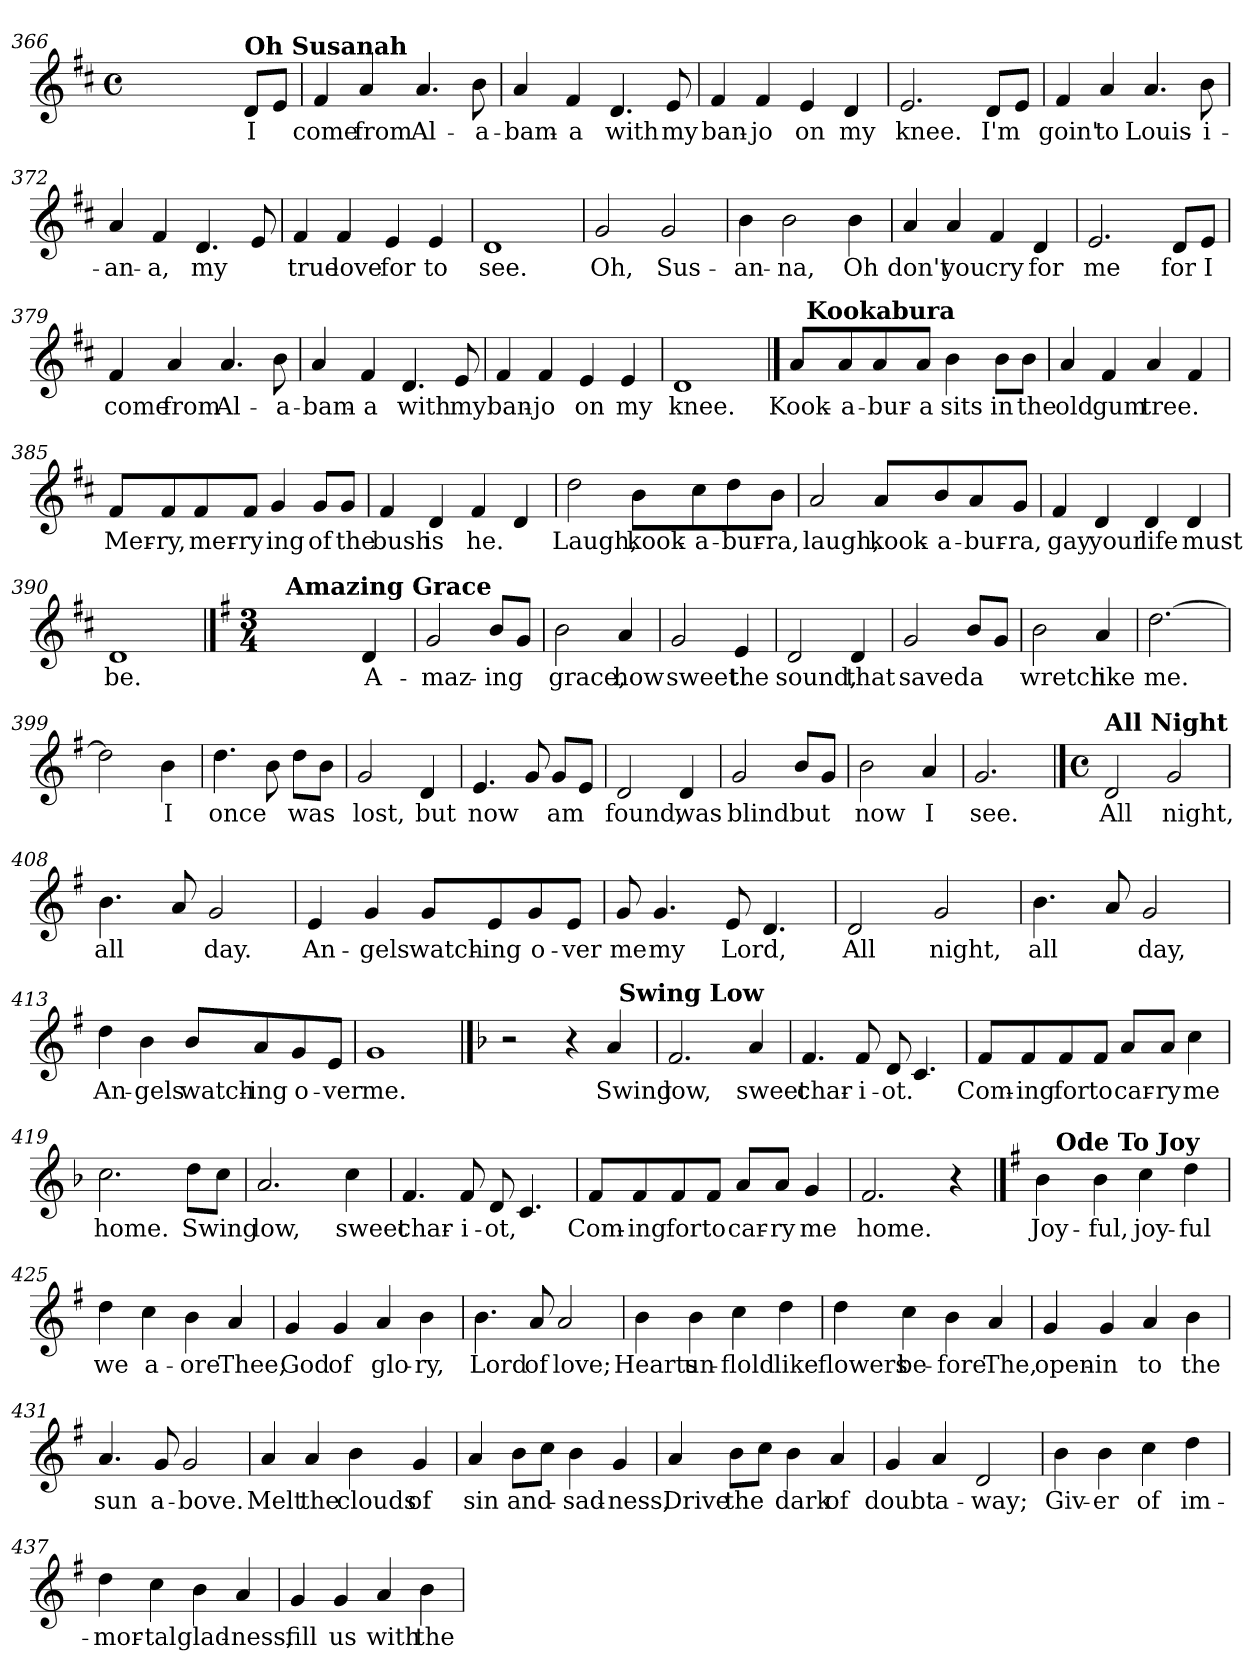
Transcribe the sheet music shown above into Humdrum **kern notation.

**kern	**text
*part1	*part1
*staff1	*staff1
!!LO:LB:g=z
*clefG2	*
*k[f#c#]	*
*D:	*
*M4/4	*
*met(c)	*
=366	=366
2ryy	.
4ryy	.
!LO:TX:a:B:t=Oh Susanah	!
!	!LO:LY:b
8d/L	I
8e/J	.
=367	=367
!	!LO:LY:b
4f#/	come
!	!LO:LY:b
4a/	from
!	!LO:LY:b
4.a/	Al-
!	!LO:LY:b
8b\	-a-
=368	=368
!	!LO:LY:b
4a/	-bam-
!	!LO:LY:b
4f#/	-a
!	!LO:LY:b
4.d/	with
!	!LO:LY:b
8e/	my
=369	=369
!	!LO:LY:b
4f#/	ban-
!	!LO:LY:b
4f#/	-jo
!	!LO:LY:b
4e/	on
!	!LO:LY:b
4d/	my
=370	=370
!	!LO:LY:b
2.e/	knee.
!	!LO:LY:b
8d/L	I'm
8e/J	.
!!LO:LB:g=z
=371	=371
!	!LO:LY:b
4f#/	goin'
!	!LO:LY:b
4a/	to
!	!LO:LY:b
4.a/	Louis-
!	!LO:LY:b
8b\	-i-
=372	=372
!	!LO:LY:b
4a/	-an-
!	!LO:LY:b
4f#/	-a,
!	!LO:LY:b
4.d/	my
8e/	.
=373	=373
!	!LO:LY:b
4f#/	true
!	!LO:LY:b
4f#/	love
!	!LO:LY:b
4e/	for
!	!LO:LY:b
4e/	to
=374	=374
!	!LO:LY:b
1d	see.
!!LO:LB:g=z
=375	=375
!	!LO:LY:b
2g/	Oh,
!	!LO:LY:b
2g/	Sus-
=376	=376
!	!LO:LY:b
4b\	-an-
!	!LO:LY:b
2b\	-na,
!	!LO:LY:b
4b\	Oh
=377	=377
!	!LO:LY:b
4a/	don't
!	!LO:LY:b
4a/	you
!	!LO:LY:b
4f#/	cry
!	!LO:LY:b
4d/	for
=378	=378
!	!LO:LY:b
2.e/	me
!	!LO:LY:b
8d/L	for
!	!LO:LY:b
8e/J	I
!!LO:LB:g=z
=379	=379
!	!LO:LY:b
4f#/	come
!	!LO:LY:b
4a/	from
!	!LO:LY:b
4.a/	Al-
!	!LO:LY:b
8b\	-a-
=380	=380
!	!LO:LY:b
4a/	-bam-
!	!LO:LY:b
4f#/	-a
!	!LO:LY:b
4.d/	with
!	!LO:LY:b
8e/	my
=381	=381
!	!LO:LY:b
4f#/	ban-
!	!LO:LY:b
4f#/	-jo
!	!LO:LY:b
4e/	on
!	!LO:LY:b
4e/	my
=382	=382
!	!LO:LY:b
1d	knee.
!!LO:LB:g=z
==383	==383
!	!LO:LY:b
*^	*
8a/L	32ryy	Kook-
!	!LO:TX:a:B:t=Kookabura	!
.	2ryy	.
!	!	!LO:LY:b
8a/	.	-a-
!	!	!LO:LY:b
8a/	.	-bur-
!	!	!LO:LY:b
8a/J	.	-a
!	!	!LO:LY:b
4b\	.	sits
.	4...ryy	.
!	!	!LO:LY:b
8b\L	.	in
!	!	!LO:LY:b
8b\J	.	the
=384	=384	=384
!	!	!LO:LY:b
*v	*v	*
4a/	old
!	!LO:LY:b
4f#/	gum
!	!LO:LY:b
4a/	tree.
4f#/	.
=385	=385
!	!LO:LY:b
8f#/L	Mer-
!	!LO:LY:b
8f#/	-ry,
!	!LO:LY:b
8f#/	mer-
!	!LO:LY:b
8f#/J	-ry
!	!LO:LY:b
4g/	ing
!	!LO:LY:b
8g/L	of
!	!LO:LY:b
8g/J	the
=386	=386
!	!LO:LY:b
4f#/	bush
!	!LO:LY:b
4d/	is
!	!LO:LY:b
4f#/	he.
4d/	.
!!LO:LB:g=z
=387	=387
!	!LO:LY:b
2dd\	Laugh,
!	!LO:LY:b
8b\L	kook-
!	!LO:LY:b
8cc#\	-a-
!	!LO:LY:b
8dd\	-bur-
!	!LO:LY:b
8b\J	-ra,
=388	=388
!	!LO:LY:b
2a/	laugh,
!	!LO:LY:b
8a/L	kook-
!	!LO:LY:b
8b/	-a-
!	!LO:LY:b
8a/	-bur-
!	!LO:LY:b
8g/J	-ra,
=389	=389
!	!LO:LY:b
4f#/	gay
!	!LO:LY:b
4d/	your
!	!LO:LY:b
4d/	life
!	!LO:LY:b
4d/	must
=390	=390
!	!LO:LY:b
1d	be.
!!LO:PB:g=z
==391	==391
*k[f#]	*
*G:	*
*M3/4	*
*^	*
4ryy	16ryy	.
!	!LO:TX:a:B:t=Amazing Grace	!
.	2ryy	.
4ryy	.	.
!	!	!LO:LY:b
4d/	.	A-
.	8.ryy	.
=392	=392	=392
!	!	!LO:LY:b
*v	*v	*
2g/	-maz-
!	!LO:LY:b
8b/L	-ing
8g/J	.
=393	=393
!	!LO:LY:b
2b\	grace,
!	!LO:LY:b
4a/	how
=394	=394
!	!LO:LY:b
2g/	sweet
!	!LO:LY:b
4e/	the
=395	=395
!	!LO:LY:b
2d/	sound,
!	!LO:LY:b
4d/	that
=396	=396
!	!LO:LY:b
2g/	saved
!	!LO:LY:b
8b/L	a
8g/J	.
=397	=397
!	!LO:LY:b
2b\	wretch
!	!LO:LY:b
4a/	like
=398	=398
!	!LO:LY:b
[2.dd\	me.
!!LO:LB:g=z
=399	=399
2dd\]	.
!	!LO:LY:b
4b\	I
=400	=400
!	!LO:LY:b
4.dd\	once
8b\	.
!	!LO:LY:b
8dd\L	was
8b\J	.
=401	=401
!	!LO:LY:b
2g/	lost,
!	!LO:LY:b
4d/	but
=402	=402
!	!LO:LY:b
4.e/	now
8g/	.
!	!LO:LY:b
8g/L	am
8e/J	.
=403	=403
!	!LO:LY:b
2d/	found,
!	!LO:LY:b
4d/	was
=404	=404
!	!LO:LY:b
2g/	blind
!	!LO:LY:b
8b/L	but
8g/J	.
=405	=405
!	!LO:LY:b
2b\	now
!	!LO:LY:b
4a/	I
=406	=406
!	!LO:LY:b
2.g/	see.
!!LO:LB:g=z
==407	==407
*M4/4	*
*met(c)	*
!LO:TX:a:B:t=All Night	!
!	!LO:LY:b
2d/	All
!	!LO:LY:b
2g/	night,
=408	=408
!	!LO:LY:b
4.b\	all
8a/	.
!	!LO:LY:b
2g/	day.
=409	=409
!	!LO:LY:b
4e/	An-
!	!LO:LY:b
4g/	-gels
!	!LO:LY:b
8g/L	watch-
!	!LO:LY:b
8e/	-ing
!	!LO:LY:b
8g/	o-
!	!LO:LY:b
8e/J	-ver
=410	=410
!	!LO:LY:b
8g/	me
!	!LO:LY:b
4.g/	my
!	!LO:LY:b
8e/	Lord,
4.d/	.
!!LO:LB:g=z
=411	=411
!	!LO:LY:b
2d/	All
!	!LO:LY:b
2g/	night,
=412	=412
!	!LO:LY:b
4.b\	all
8a/	.
!	!LO:LY:b
2g/	day,
=413	=413
!	!LO:LY:b
4dd\	An-
!	!LO:LY:b
4b\	-gels
!	!LO:LY:b
8b/L	watch-
!	!LO:LY:b
8a/	-ing
!	!LO:LY:b
8g/	o-
!	!LO:LY:b
8e/J	-ver
=414	=414
!	!LO:LY:b
1g	me.
!!LO:LB:g=z
==415	==415
*k[b-]	*
*F:	*
*^	*
2r	2ryy	.
4r	4ryy	.
!	!	!LO:LY:b
4a/	32ryy	Swing
!	!LO:TX:a:B:t=Swing Low	!
.	8..ryy	.
=416	=416	=416
!	!	!LO:LY:b
*v	*v	*
2.f/	low,
!	!LO:LY:b
4a/	sweet
=417	=417
!	!LO:LY:b
4.f/	char-
!	!LO:LY:b
8f/	-i-
!	!LO:LY:b
8d/	-ot.
4.c/	.
=418	=418
!	!LO:LY:b
8f/L	Com-
!	!LO:LY:b
8f/	-ing
!	!LO:LY:b
8f/	for
!	!LO:LY:b
8f/J	to
!	!LO:LY:b
8a/L	car-
!	!LO:LY:b
8a/J	-ry
!	!LO:LY:b
4cc\	me
=419	=419
!	!LO:LY:b
2.cc\	home.
!	!LO:LY:b
8dd\L	Swing
8cc\J	.
!!LO:LB:g=z
=420	=420
!	!LO:LY:b
2.a/	low,
!	!LO:LY:b
4cc\	sweet
=421	=421
!	!LO:LY:b
4.f/	char-
!	!LO:LY:b
8f/	-i-
!	!LO:LY:b
8d/	-ot,
4.c/	.
=422	=422
!	!LO:LY:b
8f/L	Com-
!	!LO:LY:b
8f/	-ing
!	!LO:LY:b
8f/	for
!	!LO:LY:b
8f/J	to
!	!LO:LY:b
8a/L	car-
!	!LO:LY:b
8a/J	-ry
!	!LO:LY:b
4g/	me
=423	=423
!	!LO:LY:b
2.f/	home.
4r	.
!!LO:LB:g=z
==424	==424
*k[f#]	*
*G:	*
!	!LO:LY:b
*^	*
4b\	16ryy	Joy-
!	!LO:TX:a:B:t=Ode To Joy	!
.	2...ryy	.
!	!	!LO:LY:b
4b\	.	-ful,
!	!	!LO:LY:b
4cc\	.	joy-
!	!	!LO:LY:b
4dd\	.	-ful
=425	=425	=425
!	!	!LO:LY:b
*v	*v	*
4dd\	we
!	!LO:LY:b
4cc\	a-
!	!LO:LY:b
4b\	-ore
!	!LO:LY:b
4a/	Thee,
=426	=426
!	!LO:LY:b
4g/	God
!	!LO:LY:b
4g/	of
!	!LO:LY:b
4a/	glo-
!	!LO:LY:b
4b\	-ry,
=427	=427
!	!LO:LY:b
4.b\	Lord
!	!LO:LY:b
8a/	of
!	!LO:LY:b
2a/	love;
!!LO:LB:g=z
=428	=428
!	!LO:LY:b
4b\	Hearts
!	!LO:LY:b
4b\	un-
!	!LO:LY:b
4cc\	-flold
!	!LO:LY:b
4dd\	like
=429	=429
!	!LO:LY:b
4dd\	flowers
!	!LO:LY:b
4cc\	be-
!	!LO:LY:b
4b\	-fore
!	!LO:LY:b
4a/	The,
=430	=430
!	!LO:LY:b
4g/	open-
!	!LO:LY:b
4g/	-in
!	!LO:LY:b
4a/	to
!	!LO:LY:b
4b\	the
=431	=431
!	!LO:LY:b
4.a/	sun
!	!LO:LY:b
8g/	a-
!	!LO:LY:b
2g/	-bove.
!!LO:LB:g=z
=432	=432
!	!LO:LY:b
4a/	Melt
!	!LO:LY:b
4a/	the
!	!LO:LY:b
4b\	clouds
!	!LO:LY:b
4g/	of
=433	=433
!	!LO:LY:b
4a/	sin
!	!LO:LY:b
8b\L	and-
8cc\J	.
!	!LO:LY:b
4b\	-sad-
!	!LO:LY:b
4g/	-ness,
=434	=434
!	!LO:LY:b
4a/	Drive
!	!LO:LY:b
8b\L	the
8cc\J	.
!	!LO:LY:b
4b\	dark
!	!LO:LY:b
4a/	of
=435	=435
!	!LO:LY:b
4g/	doubt
!	!LO:LY:b
4a/	a-
!	!LO:LY:b
2d/	-way;
!!LO:LB:g=z
=436	=436
!	!LO:LY:b
4b\	Giv-
!	!LO:LY:b
4b\	-er
!	!LO:LY:b
4cc\	of
!	!LO:LY:b
4dd\	im-
=437	=437
!	!LO:LY:b
4dd\	-mor-
!	!LO:LY:b
4cc\	-tal
!	!LO:LY:b
4b\	glad-
!	!LO:LY:b
4a/	-ness,
=438	=438
!	!LO:LY:b
4g/	fill
!	!LO:LY:b
4g/	us
!	!LO:LY:b
4a/	with
!	!LO:LY:b
4b\	the
=	=
*-	*-
